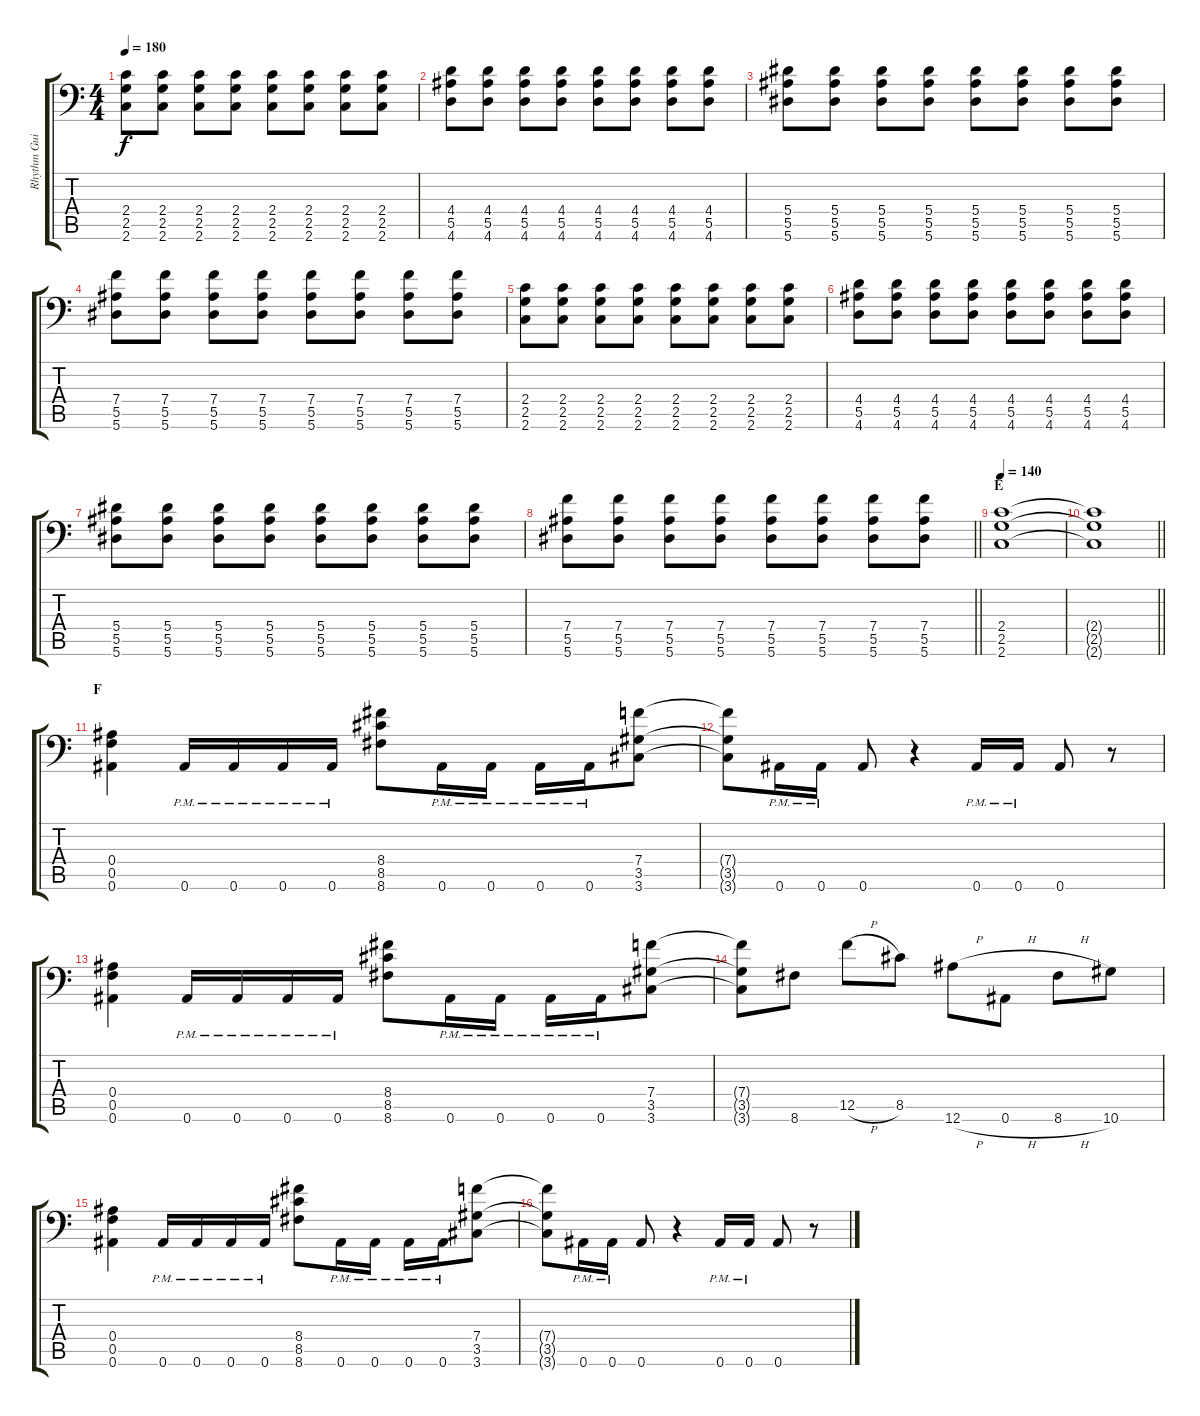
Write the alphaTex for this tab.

\track ("Rhythm Guitar: Chris Di Carlo" "Rhythm Gui") {instrument distortionguitar}
\staff {score tabs}
\tuning (C4 G3 Eb3 Bb2 F2 Bb1) {hide}
\ts (4 4)
\tempo 180
\clef f4
\ks c
(2.4 2.5 2.6).8{dy f} (2.4 2.5 2.6).8 (2.4 2.5 2.6).8 (2.4 2.5 2.6).8 (2.4 2.5 2.6).8 (2.4 2.5 2.6).8 (2.4 2.5 2.6).8 (2.4 2.5 2.6).8 |
(4.4 5.5 4.6).8 (4.4 5.5 4.6).8 (4.4 5.5 4.6).8 (4.4 5.5 4.6).8 (4.4 5.5 4.6).8 (4.4 5.5 4.6).8 (4.4 5.5 4.6).8 (4.4 5.5 4.6).8 |
(5.4 5.5 5.6).8 (5.4 5.5 5.6).8 (5.4 5.5 5.6).8 (5.4 5.5 5.6).8 (5.4 5.5 5.6).8 (5.4 5.5 5.6).8 (5.4 5.5 5.6).8 (5.4 5.5 5.6).8 |
(7.4 5.5 5.6).8 (7.4 5.5 5.6).8 (7.4 5.5 5.6).8 (7.4 5.5 5.6).8 (7.4 5.5 5.6).8 (7.4 5.5 5.6).8 (7.4 5.5 5.6).8 (7.4 5.5 5.6).8 |
(2.4 2.5 2.6).8 (2.4 2.5 2.6).8 (2.4 2.5 2.6).8 (2.4 2.5 2.6).8 (2.4 2.5 2.6).8 (2.4 2.5 2.6).8 (2.4 2.5 2.6).8 (2.4 2.5 2.6).8 |
(4.4 5.5 4.6).8 (4.4 5.5 4.6).8 (4.4 5.5 4.6).8 (4.4 5.5 4.6).8 (4.4 5.5 4.6).8 (4.4 5.5 4.6).8 (4.4 5.5 4.6).8 (4.4 5.5 4.6).8 |
(5.4 5.5 5.6).8 (5.4 5.5 5.6).8 (5.4 5.5 5.6).8 (5.4 5.5 5.6).8 (5.4 5.5 5.6).8 (5.4 5.5 5.6).8 (5.4 5.5 5.6).8 (5.4 5.5 5.6).8 |
\barLineRight lightlight
(7.4 5.5 5.6).8 (7.4 5.5 5.6).8 (7.4 5.5 5.6).8 (7.4 5.5 5.6).8 (7.4 5.5 5.6).8 (7.4 5.5 5.6).8 (7.4 5.5 5.6).8 (7.4 5.5 5.6).8 |
\section ("" "E")
\tempo 140
(2.4 2.5 2.6).1 |
\barLineRight lightlight
(2.4{t} 2.5{t} 2.6{t}).1 |
\section ("" "F")
(0.4 0.5 0.6).4 0.6{pm}.16 0.6{pm}.16 0.6{pm}.16 0.6{pm}.16 (8.4 8.5 8.6).8 0.6{pm}.16 0.6{pm}.16 0.6{pm}.16 0.6{pm}.16 (7.4 3.5 3.6).8 |
(7.4{t} 3.5{t} 3.6{t}).8 0.6{pm}.16 0.6{pm}.16 0.6.8 r.4 0.6{pm}.16 0.6{pm}.16 0.6.8 r.8 |
(0.4 0.5 0.6).4 0.6{pm}.16 0.6{pm}.16 0.6{pm}.16 0.6{pm}.16 (8.4 8.5 8.6).8 0.6{pm}.16 0.6{pm}.16 0.6{pm}.16 0.6{pm}.16 (7.4 3.5 3.6).8 |
(7.4{t} 3.5{t} 3.6{t}).8 8.6.8 12.5{h}.8 8.5.8 12.6{h}.8 0.6{h}.8 8.6{h}.8 10.6.8 |
(0.4 0.5 0.6).4 0.6{pm}.16 0.6{pm}.16 0.6{pm}.16 0.6{pm}.16 (8.4 8.5 8.6).8 0.6{pm}.16 0.6{pm}.16 0.6{pm}.16 0.6{pm}.16 (7.4 3.5 3.6).8 |
(7.4{t} 3.5{t} 3.6{t}).8 0.6{pm}.16 0.6{pm}.16 0.6.8 r.4 0.6{pm}.16 0.6{pm}.16 0.6.8 r.8
